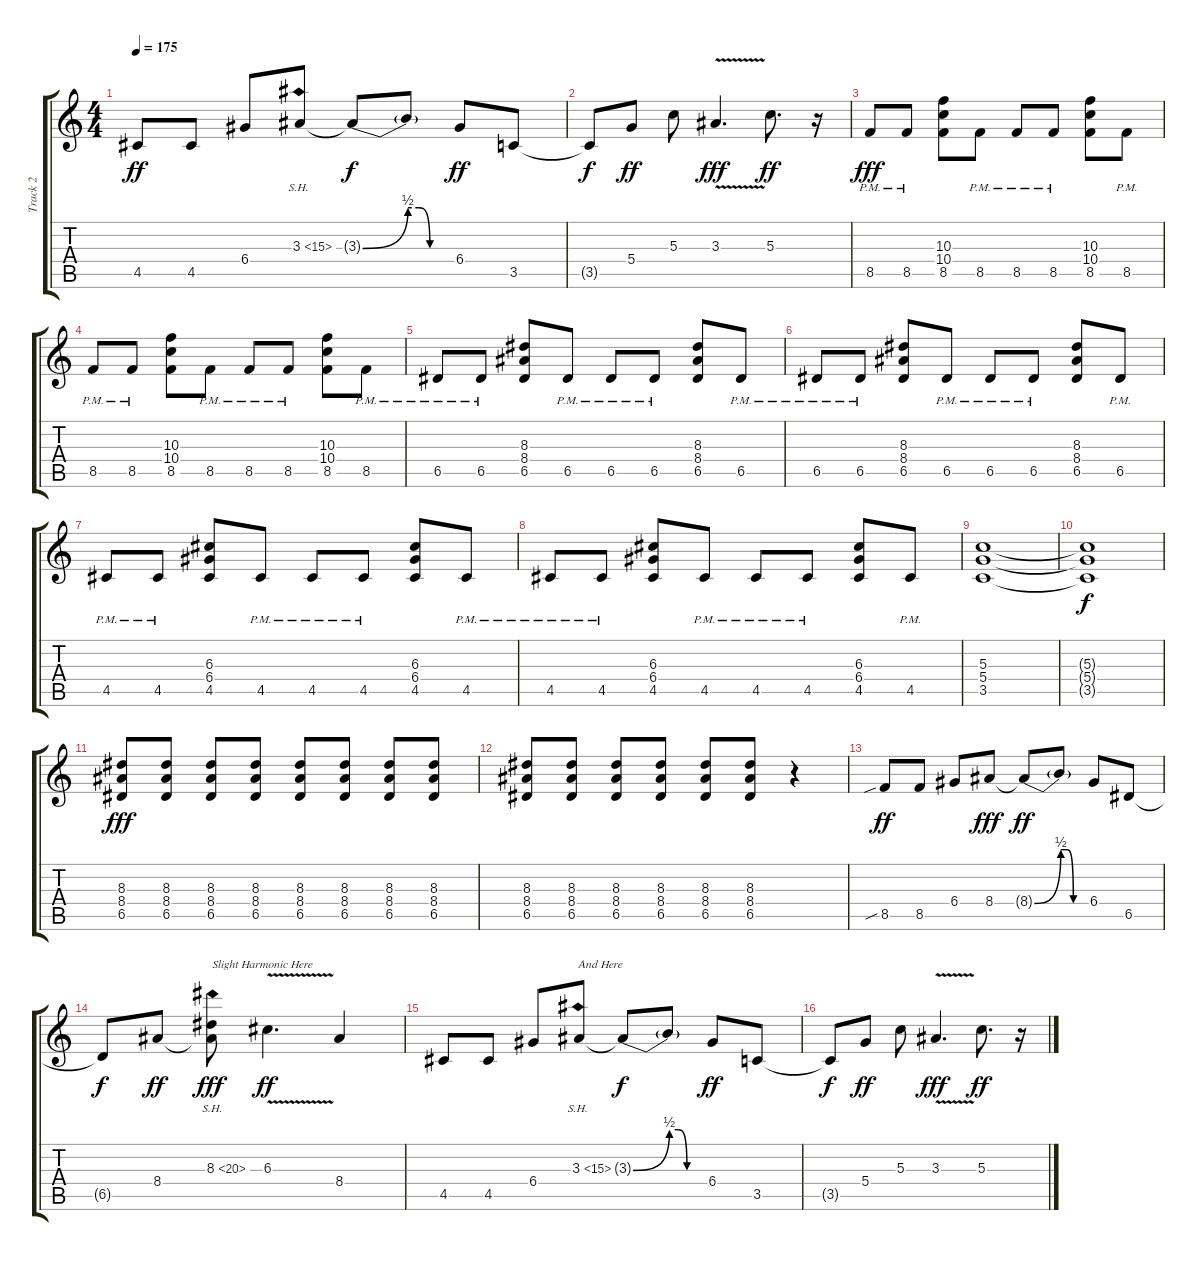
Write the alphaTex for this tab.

\track ("Track 2" "Track 2") {instrument overdrivenguitar}
\staff {score tabs}
\tuning (E4 B3 G3 D3 A2 E2) {hide}
\ts (4 4)
\tempo 175
\clef g2
\ks c
4.5.8{dy ff} 4.5.8 6.4.8 3.3{sh 12}.8 3.3{be (bend 0 0 60 2) t}.8{dy f} 3.3{be (custom 0 2 15 2 30 0 60 0) t}.8 6.4.8{dy ff} 3.5.8 |
3.5{t}.8{dy f} 5.4.8{dy ff} 5.3.8 3.3{v}.4{d dy fff} 5.3.8{d dy ff} r.16 |
8.5{pm}.8{dy fff} 8.5{pm}.8 (10.3 10.4 8.5).8 8.5{pm}.8 8.5{pm}.8 8.5{pm}.8 (10.3 10.4 8.5).8 8.5{pm}.8 |
8.5{pm}.8 8.5{pm}.8 (10.3 10.4 8.5).8 8.5{pm}.8 8.5{pm}.8 8.5{pm}.8 (10.3 10.4 8.5).8 8.5{pm}.8 |
6.5{pm}.8 6.5{pm}.8 (8.3 8.4 6.5).8 6.5{pm}.8 6.5{pm}.8 6.5{pm}.8 (8.3 8.4 6.5).8 6.5{pm}.8 |
6.5{pm}.8 6.5{pm}.8 (8.3 8.4 6.5).8 6.5{pm}.8 6.5{pm}.8 6.5{pm}.8 (8.3 8.4 6.5).8 6.5{pm}.8 |
4.5{pm}.8 4.5{pm}.8 (6.3 6.4 4.5).8 4.5{pm}.8 4.5{pm}.8 4.5{pm}.8 (6.3 6.4 4.5).8 4.5{pm}.8 |
4.5{pm}.8 4.5{pm}.8 (6.3 6.4 4.5).8 4.5{pm}.8 4.5{pm}.8 4.5{pm}.8 (6.3 6.4 4.5).8 4.5{pm}.8 |
(5.3 5.4 3.5).1 |
(5.3{t} 5.4{t} 3.5{t}).1{dy f} |
(8.3 8.4 6.5).8{dy fff} (8.3 8.4 6.5).8 (8.3 8.4 6.5).8 (8.3 8.4 6.5).8 (8.3 8.4 6.5).8 (8.3 8.4 6.5).8 (8.3 8.4 6.5).8 (8.3 8.4 6.5).8 |
(8.3 8.4 6.5).8 (8.3 8.4 6.5).8 (8.3 8.4 6.5).8 (8.3 8.4 6.5).8 (8.3 8.4 6.5).8 (8.3 8.4 6.5).8 r.4 |
8.5{sib}.8{dy ff} 8.5.8 6.4.8 8.4.8{dy fff} 8.4{be (bend 0 0 60 2) t}.8{dy ff} 8.4{be (custom 0 2 15 2 30 0 60 0) t}.8 6.4.8 6.5.8 |
6.5{t}.8{dy f} 8.4.8{dy ff} (8.3{sh 12} 8.4{t}).8{txt "Slight Harmonic Here" dy fff} 6.3{v}.4{d dy ff} 8.4.4 |
4.5.8 4.5.8 6.4.8 3.3{sh 12}.8{txt "And Here"} 3.3{be (bend 0 0 60 2) t}.8{dy f} 3.3{be (custom 0 2 15 2 30 0 60 0) t}.8 6.4.8{dy ff} 3.5.8 |
3.5{t}.8{dy f} 5.4.8{dy ff} 5.3.8 3.3{v}.4{d dy fff} 5.3.8{d dy ff} r.16
